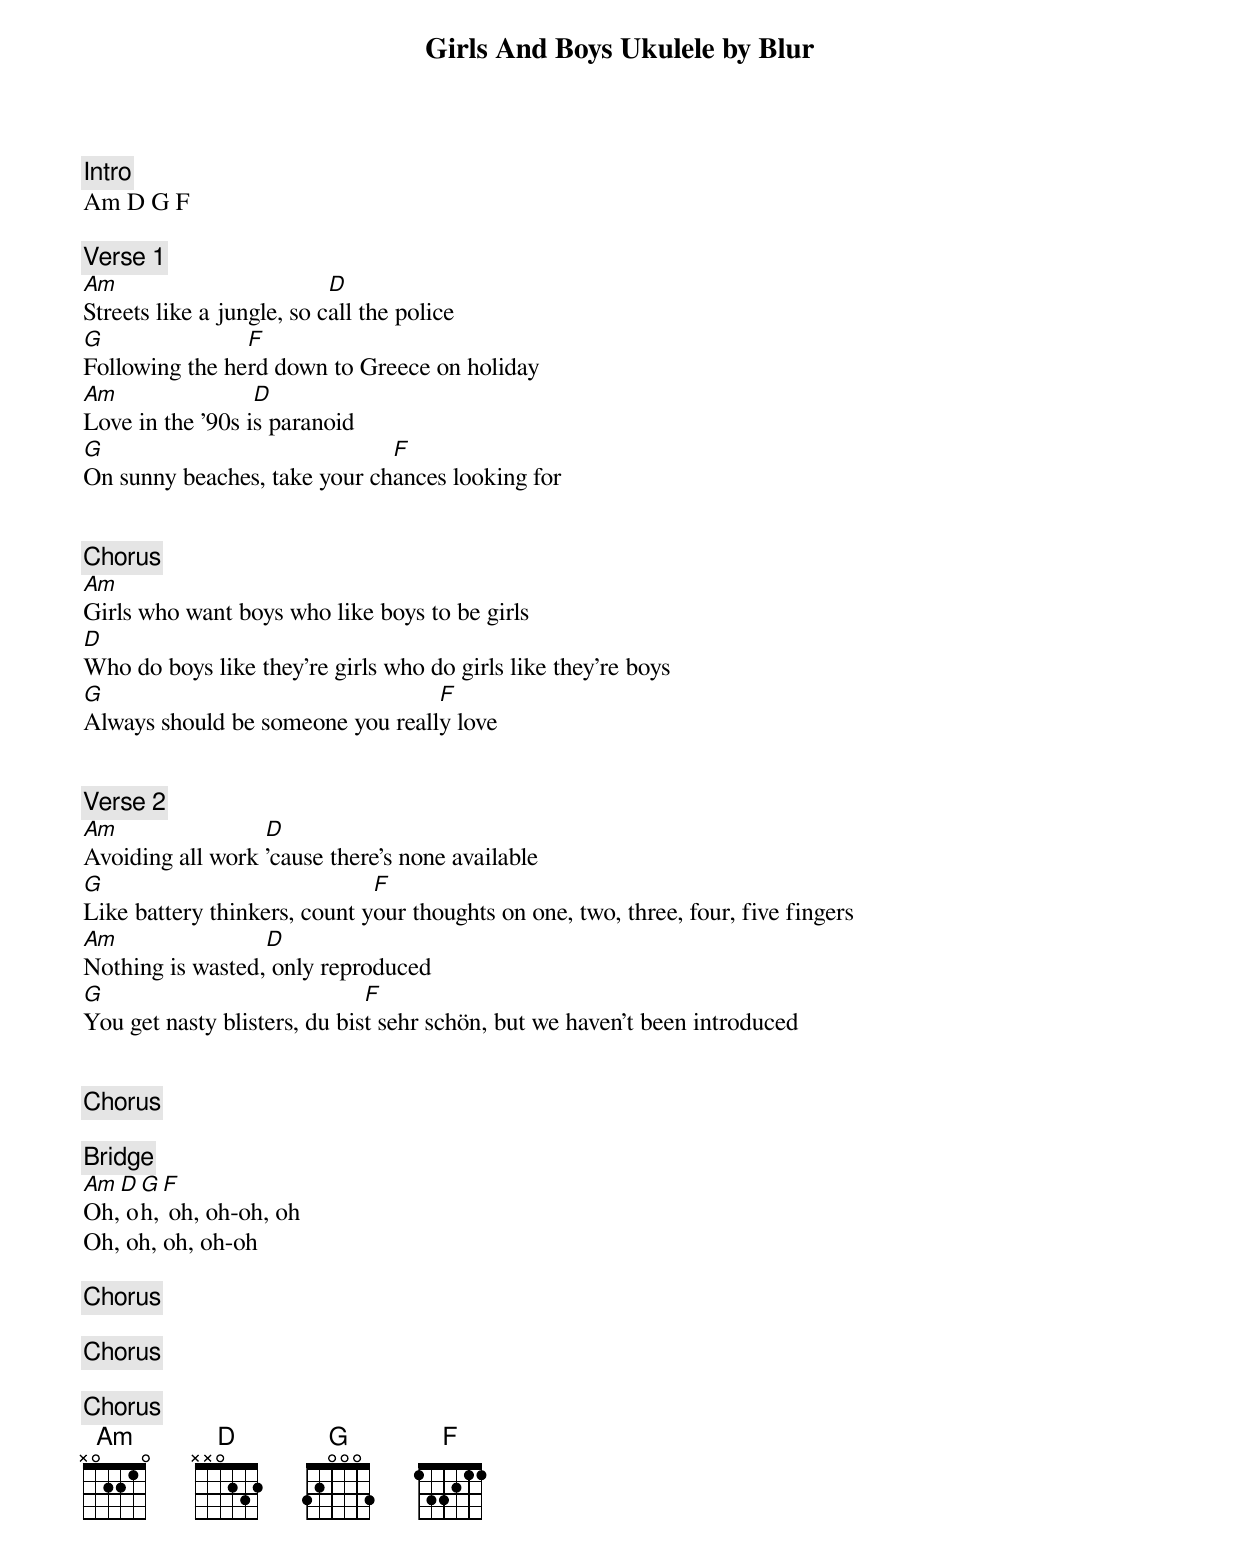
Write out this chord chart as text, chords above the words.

Girls And Boys Ukulele by Blur

[Intro]
Am D G F

[Verse 1]
Am                         D
Streets like a jungle, so call the police
G               F
Following the herd down to Greece on holiday
Am                D
Love in the '90s is paranoid
G                             F
On sunny beaches, take your chances looking for


[Chorus]
Am
Girls who want boys who like boys to be girls
D
Who do boys like they're girls who do girls like they're boys
G                                 F
Always should be someone you really love


[Verse 2]
Am                D
Avoiding all work 'cause there's none available
G                             F
Like battery thinkers, count your thoughts on one, two, three, four, five fingers
Am                D
Nothing is wasted, only reproduced
G                             F
You get nasty blisters, du bist sehr schön, but we haven't been introduced


[Chorus]

[Bridge]
Am D G F
Oh, oh, oh, oh-oh, oh
Oh, oh, oh, oh-oh

[Chorus]

[Chorus]

[Chorus]
